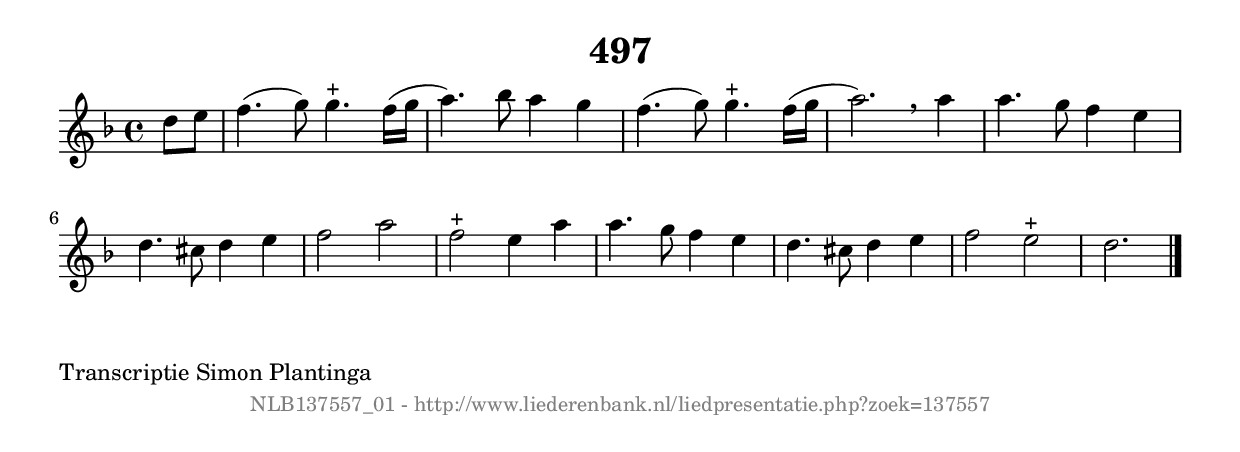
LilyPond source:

%
% produced by wce2krn 1.64 (7 June 2014)
%
\version"2.16"
#(append! paper-alist '(("long" . (cons (* 210 mm) (* 2000 mm)))))
#(set-default-paper-size "long")
sb = {\breathe}
mBreak = {\breathe }
bBreak = {\breathe }
x = {\once\override NoteHead #'style = #'cross }
gl=\glissando
itime={\override Staff.TimeSignature #'stencil = ##f }
ficta = {\once\set suggestAccidentals = ##t}
fine = {\once\override Score.RehearsalMark #'self-alignment-X = #1 \mark \markup {\italic{Fine}}}
dc = {\once\override Score.RehearsalMark #'self-alignment-X = #1 \mark \markup {\italic{D.C.}}}
dcf = {\once\override Score.RehearsalMark #'self-alignment-X = #1 \mark \markup {\italic{D.C. al Fine}}}
dcc = {\once\override Score.RehearsalMark #'self-alignment-X = #1 \mark \markup {\italic{D.C. al Coda}}}
ds = {\once\override Score.RehearsalMark #'self-alignment-X = #1 \mark \markup {\italic{D.S.}}}
dsf = {\once\override Score.RehearsalMark #'self-alignment-X = #1 \mark \markup {\italic{D.S. al Fine}}}
dsc = {\once\override Score.RehearsalMark #'self-alignment-X = #1 \mark \markup {\italic{D.S. al Coda}}}
pv = {\set Score.repeatCommands = #'((volta "1"))}
sv = {\set Score.repeatCommands = #'((volta "2"))}
tv = {\set Score.repeatCommands = #'((volta "3"))}
qv = {\set Score.repeatCommands = #'((volta "4"))}
xv = {\set Score.repeatCommands = #'((volta #f))}
\header{ tagline = ""
title = "497"
}
\score {{
\key d \minor
\relative g'
{
\set melismaBusyProperties = #'()
\partial 32*8
\time 4/4
\tempo 4=120
\override Score.MetronomeMark #'transparent = ##t
\override Score.RehearsalMark #'break-visibility = #(vector #t #t #f)
d'8 e8 | f4.( g8) g4.^"+" f16( g16 | a4.) bes8 a4 g4 | f4.( g8) g4.^"+" f16( g16 | a2.) \bar ":|:" \bBreak
a4 | a4. g8 f4 e4 | d4. cis8 d4 e4 | f2 a2 | f2^"+" e4 a4 | a4. g8 f4 e4 | d4. cis8 d4 e4 | f2 e2^"+" | d2. \bar "|."
 }}
 \midi { }
 \layout {
            indent = 0.0\cm
}
}
\markup { \wordwrap-string #" 
Transcriptie Simon Plantinga
"}
\markup { \vspace #0 } \markup { \with-color #grey \fill-line { \center-column { \smaller "NLB137557_01 - http://www.liederenbank.nl/liedpresentatie.php?zoek=137557" } } }
